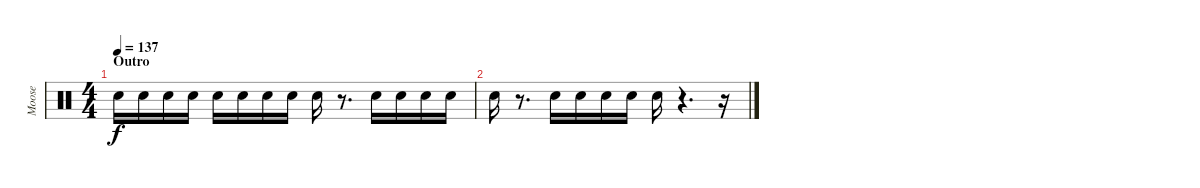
\track ("Moose" "Moose") {instrument percussion}
\staff {score}
\articulation defaults
\ts (4 4)
\section ("" "Outro")
\tempo 137
\clef neutral
\ks c "Electric Snare (hit)".16{dy f} "Electric Snare (hit)".16 "Electric Snare (hit)".16 "Electric Snare (hit)".16 "Electric Snare (hit)".16 "Electric Snare (hit)".16 "Electric Snare (hit)".16 "Electric Snare (hit)".16 "Electric Snare (hit)".16
r.8{d} "Electric Snare (hit)".16 "Electric Snare (hit)".16 "Electric Snare (hit)".16 "Electric Snare (hit)".16 |
"Electric Snare (hit)".16 r.8{d} "Electric Snare (hit)".16 "Electric Snare (hit)".16 "Electric Snare (hit)".16 "Electric Snare (hit)".16 "Electric Snare (hit)".16 r.4{d} r.16
